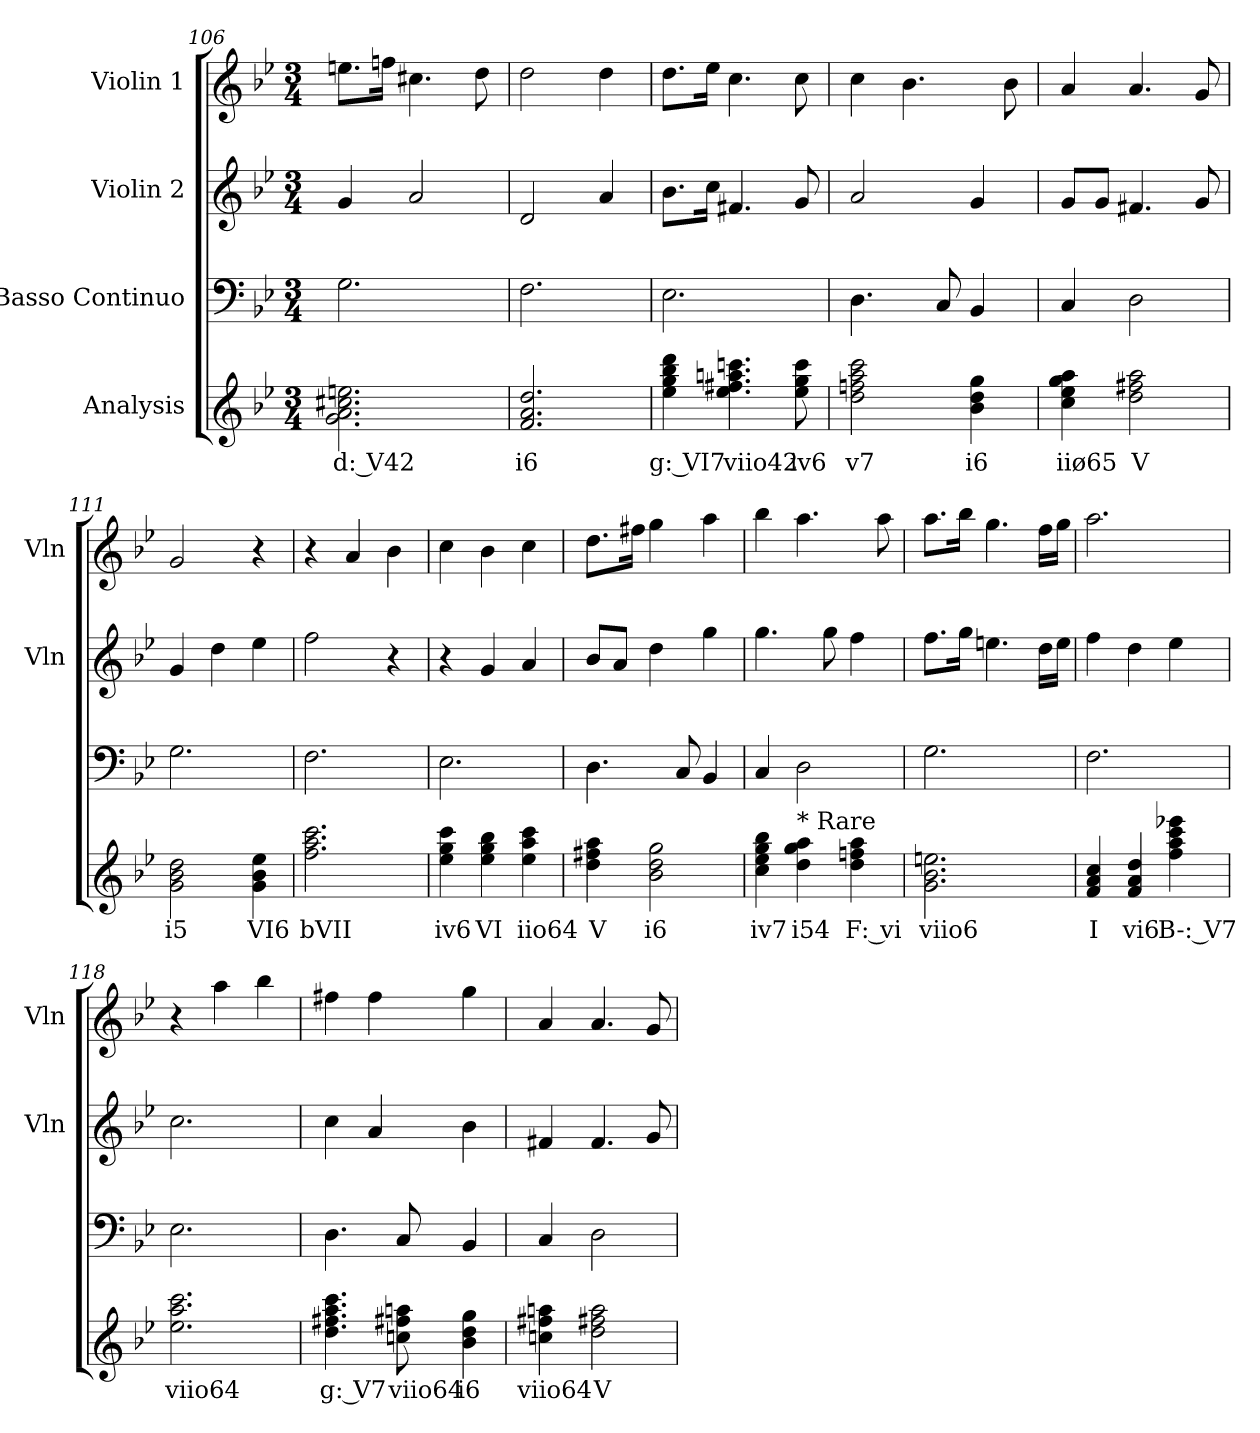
**kern	**text	**kern	**kern	**kern
*part4	*part4	*part3	*part2	*part1
*staff4	*staff4	*staff3	*staff2	*staff1
*I"Analysis	*	*I"Basso Continuo	*I"Violin 2	*I"Violin 1
*	*	*	*I'Vln	*I'Vln
!!LO:LB:g=z
*	*	*clefF4	*clefG2	*clefG2
*k[b-e-]	*	*k[b-e-]	*k[b-e-]	*k[b-e-]
*M3/4	*	*M3/4	*M3/4	*M3/4
=106	=106	=106	=106	=106
2.g 2.a 2.cc#X 2.een	d: V42	2.G\	4g/	8.een\L
.	.	.	.	16ffn\Jk
.	.	.	2a/	4.cc#X\
.	.	.	.	8dd\
=107	=107	=107	=107	=107
2.f 2.a 2.dd	i6	2.F\	2d/	2dd\
.	.	.	4a/	4dd\
=108	=108	=108	=108	=108
4ee- 4gg 4bb- 4ddd	g: VI7	2.E-\	8.b-\L	8.dd\L
.	.	.	16cc\Jk	16ee-\Jk
4.ee- 4.ff#X 4.aan 4.cccn	viio42	.	4.f#X/	4.cc\
8ee- 8gg 8ccc	iv6	.	8g/	8cc\
=109	=109	=109	=109	=109
2dd 2ffn 2aa 2ccc	v7	4.D\	2a/	4cc\
.	.	.	.	4.b-\
.	.	8C/	.	.
4b- 4dd 4gg	i6	4BB-/	4g/	.
.	.	.	.	8b-\
=110	=110	=110	=110	=110
4cc 4ee- 4gg 4aa	iiø65	4C/	8g/L	4a/
.	.	.	8g/J	.
2dd 2ff#X 2aa	V	2D\	4.f#X/	4.a/
.	.	.	8g/	8g/
!!LO:LB:g=z
=111	=111	=111	=111	=111
2g 2b- 2dd	i5	2.G\	4g/	2g/
.	.	.	4dd\	.
4g 4b- 4ee-	VI6	.	4ee-\	4r
=112	=112	=112	=112	=112
2.ff 2.aa 2.ccc	bVII	2.F\	2ff\	4r
.	.	.	.	4a/
.	.	.	4r	4b-\
=113	=113	=113	=113	=113
4ee- 4gg 4ccc	iv6	2.E-\	4r	4cc\
4ee- 4gg 4bb-	VI	.	4g/	4b-\
4ee- 4aa 4ccc	iio64	.	4a/	4cc\
=114	=114	=114	=114	=114
4dd 4ff#X 4aa	V	4.D\	8b-/L	8.dd\L
.	.	.	8a/J	.
.	.	.	.	16ff#X\Jk
2b- 2dd 2gg	i6	.	4dd\	4gg\
.	.	8C/	.	.
.	.	4BB-/	4gg\	4aa\
=115	=115	=115	=115	=115
4cc 4ee- 4gg 4bb-	iv7	4C/	4.gg\	4bb-\
!LO:TX:t=* Rare	!	!	!	!
4dd 4gg 4aa	i54	2D\	.	4.aa\
.	.	.	8gg\	.
4dd 4ffn 4aa	F: vi	.	4ff\	.
.	.	.	.	8aa\
!!LO:PB:g=z
=116	=116	=116	=116	=116
2.g 2.b- 2.een	viio6	2.G\	8.ff\L	8.aa\L
.	.	.	16gg\Jk	16bb-\Jk
.	.	.	4.een\	4.gg\
.	.	.	16dd\LL	16ff\LL
.	.	.	16ee\JJ	16gg\JJ
=117	=117	=117	=117	=117
4f 4a 4cc	I	2.F\	4ff\	2.aa\
4f 4a 4dd	vi6	.	4dd\	.
4ff 4aa 4ccc 4eee-X	B-: V7	.	4ee-\	.
=118	=118	=118	=118	=118
2.ee- 2.aa 2.ccc	viio64	2.E-\	2.cc\	4r
.	.	.	.	4aa\
.	.	.	.	4bb-\
=119	=119	=119	=119	=119
4.dd 4.ff#X 4.aa 4.ccc	g: V7	4.D\	4cc\	4ff#X\
.	.	.	4a/	4ff#\
8ccn 8ff#X 8aan	viio64	8C/	.	.
4b- 4dd 4gg	i6	4BB-/	4b-\	4gg\
=120	=120	=120	=120	=120
4ccn 4ff#X 4aan	viio64	4C/	4f#X/	4a/
2dd 2ff#X 2aa	V	2D\	4.f#/	4.a/
.	.	.	8g/	8g/
=	=	=	=	=
*-	*-	*-	*-	*-
